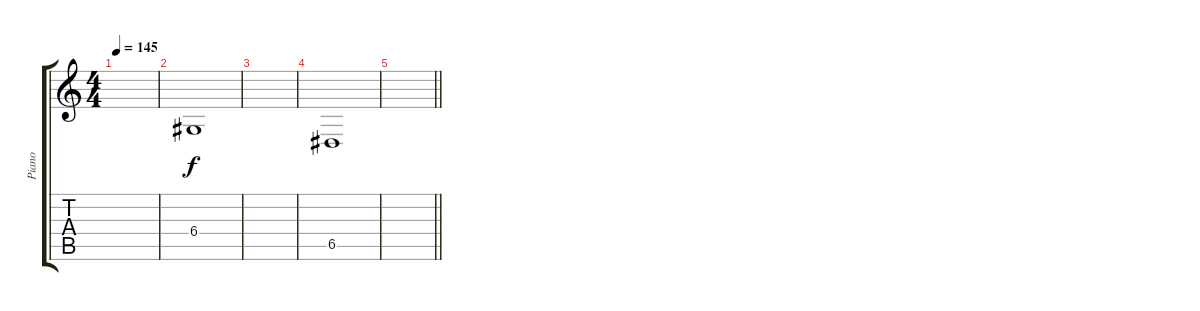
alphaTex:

\track ("Piano" "Piano") {instrument acousticgrandpiano}
\staff {score tabs}
\tuning (E4 B3 G3 D3 A2 E2) {hide}
\ts (4 4)
\tempo 145
\clef g2
\ks c
|
6.4.1 |
|
6.5.1 |
\barLineRight lightlight
